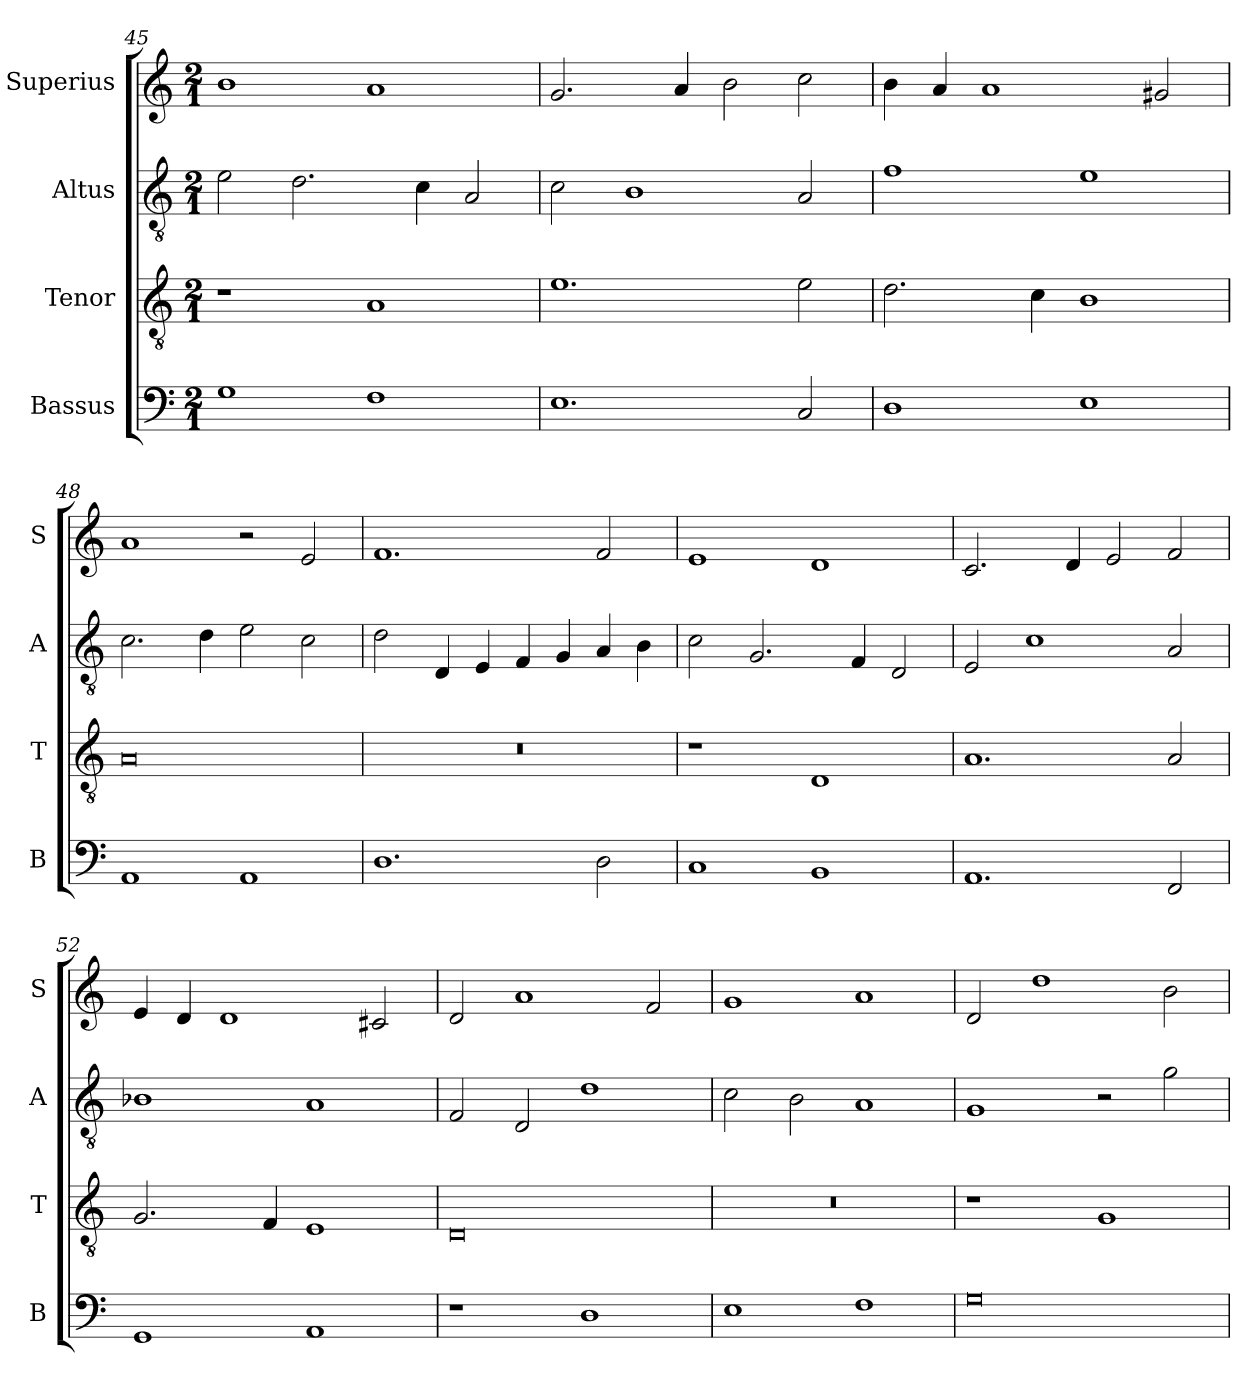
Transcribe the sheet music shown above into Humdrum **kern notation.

**kern	**kern	**kern	**kern
*part4	*part3	*part2	*part1
*staff4	*staff3	*staff2	*staff1
*I"Bassus	*I"Tenor	*I"Altus	*I"Superius
*I'B	*I'T	*I'A	*I'S
*clefF4	*clefGv2	*clefGv2	*clefG2
*k[]	*k[]	*k[]	*k[]
*M2/1	*M2/1	*M2/1	*M2/1
=45	=45	=45	=45
1G	1r	2e\	1b
.	.	2.d\	.
1F	1A	.	1a
.	.	4c\	.
.	.	2A/	.
=46	=46	=46	=46
1.E	1.e	2c\	2.g/
.	.	1B	.
.	.	.	4a/
.	.	.	2b\
2C/	2e\	2A/	2cc\
=47	=47	=47	=47
1D	2.d\	1f	4b\
.	.	.	4a/
.	.	.	1a
.	4c\	.	.
1E	1B	1e	.
.	.	.	2g#X/
=48	=48	=48	=48
1AA	0A	2.c\	1a
.	.	4d\	.
1AA	.	2e\	2r
.	.	2c\	2e/
=49	=49	=49	=49
1.D	0r	2d\	1.f
.	.	4D/	.
.	.	4E/	.
.	.	4F/	.
.	.	4G/	.
2D\	.	4A/	2f/
.	.	4B\	.
=50	=50	=50	=50
1C	1r	2c\	1e
.	.	2.G/	.
1BB	1D	.	1d
.	.	4F/	.
.	.	2D/	.
=51	=51	=51	=51
1.AA	1.A	2E/	2.c/
.	.	1c	.
.	.	.	4d/
.	.	.	2e/
2FF/	2A/	2A/	2f/
=52	=52	=52	=52
1GG	2.G/	1B-X	4e/
.	.	.	4d/
.	.	.	1d
.	4F/	.	.
1AA	1E	1A	.
.	.	.	2c#X/
=53	=53	=53	=53
1r	0D	2F/	2d/
.	.	2D/	1a
1D	.	1d	.
.	.	.	2f/
=54	=54	=54	=54
1E	0r	2c\	1g
.	.	2B\	.
1F	.	1A	1a
=55	=55	=55	=55
0G	1r	1G	2d/
.	.	.	1dd
.	1G	2r	.
.	.	2g\	2b\
=	=	=	=
*-	*-	*-	*-
